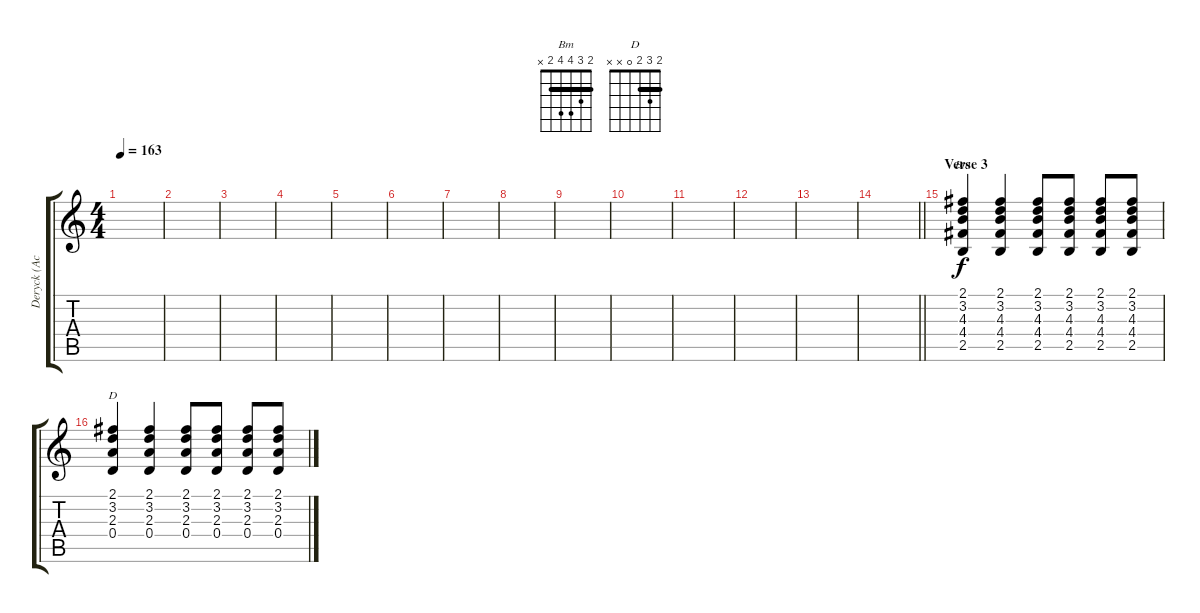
\track ("Deryck (Acoustic Gtr)" "Deryck (Ac") {instrument acousticguitarsteel}
\staff {score tabs}
\tuning (E4 B3 G3 D3 A2 E2) {hide}
\chord ("Bm" 2 3 4 4 2 x) {barre 2}
\chord ("D" 2 3 2 0 x x) {barre 2}
\ts (4 4)
\tempo 163
\clef g2
\ks c
|
|
|
|
|
|
|
|
|
|
|
|
|
\barLineRight lightlight
|
\section ("" "Verse 3")
(2.1 3.2 4.3 4.4 2.5).4{ch "Bm"} (2.1 3.2 4.3 4.4 2.5).4 (2.1 3.2 4.3 4.4 2.5).8 (2.1 3.2 4.3 4.4 2.5).8 (2.1 3.2 4.3 4.4 2.5).8 (2.1 3.2 4.3 4.4 2.5).8 |
(2.1 3.2 2.3 0.4).4{ch "D"} (2.1 3.2 2.3 0.4).4 (2.1 3.2 2.3 0.4).8 (2.1 3.2 2.3 0.4).8 (2.1 3.2 2.3 0.4).8 (2.1 3.2 2.3 0.4).8
